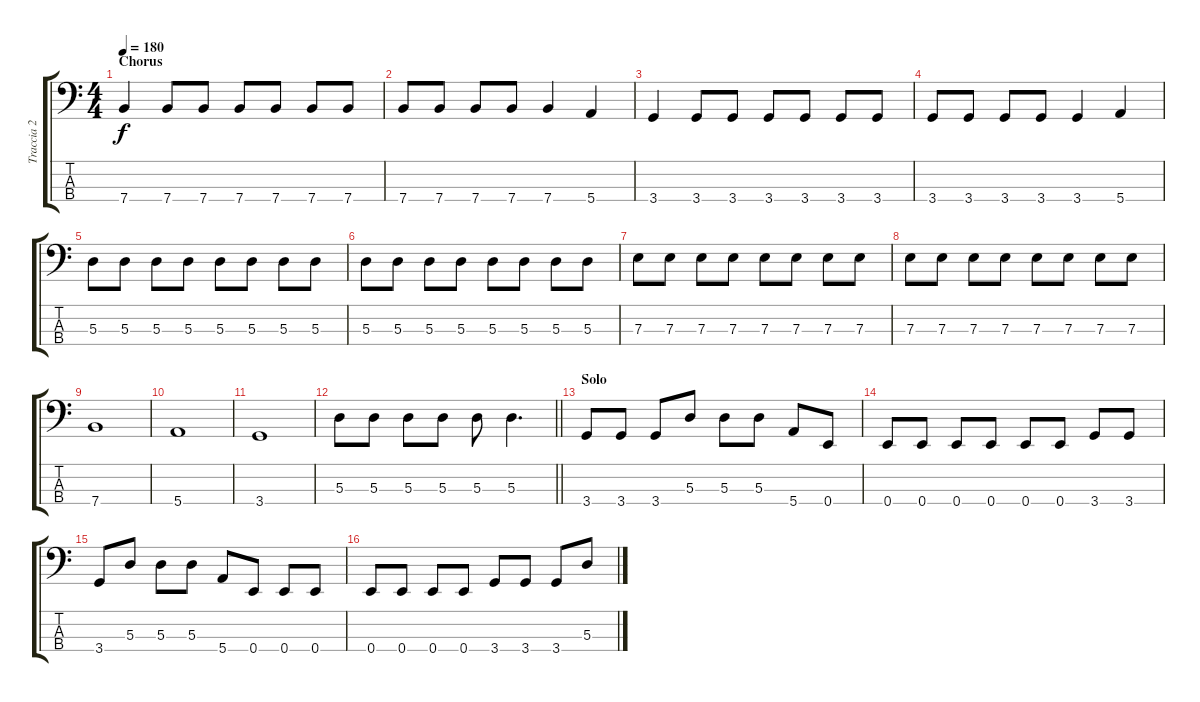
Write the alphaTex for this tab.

\track ("Traccia 2" "Traccia 2") {instrument electricbasspick}
\staff {score tabs}
\tuning (G2 D2 A1 E1) {hide}
\ts (4 4)
\section ("" "Chorus")
\tempo 180
\clef f4
\ks c
7.4.4{dy f} 7.4.8 7.4.8 7.4.8 7.4.8 7.4.8 7.4.8 |
7.4.8 7.4.8 7.4.8 7.4.8 7.4.4 5.4.4 |
3.4.4 3.4.8 3.4.8 3.4.8 3.4.8 3.4.8 3.4.8 |
3.4.8 3.4.8 3.4.8 3.4.8 3.4.4 5.4.4 |
5.3.8 5.3.8 5.3.8 5.3.8 5.3.8 5.3.8 5.3.8 5.3.8 |
5.3.8 5.3.8 5.3.8 5.3.8 5.3.8 5.3.8 5.3.8 5.3.8 |
7.3.8 7.3.8 7.3.8 7.3.8 7.3.8 7.3.8 7.3.8 7.3.8 |
7.3.8 7.3.8 7.3.8 7.3.8 7.3.8 7.3.8 7.3.8 7.3.8 |
7.4.1 |
5.4.1 |
3.4.1 |
\barLineRight lightlight
5.3.8 5.3.8 5.3.8 5.3.8 5.3.8 5.3.4{d} |
\section ("" "Solo")
3.4.8 3.4.8 3.4.8 5.3.8 5.3.8 5.3.8 5.4.8 0.4.8 |
0.4.8 0.4.8 0.4.8 0.4.8 0.4.8 0.4.8 3.4.8 3.4.8 |
3.4.8 5.3.8 5.3.8 5.3.8 5.4.8 0.4.8 0.4.8 0.4.8 |
0.4.8 0.4.8 0.4.8 0.4.8 3.4.8 3.4.8 3.4.8 5.3.8
